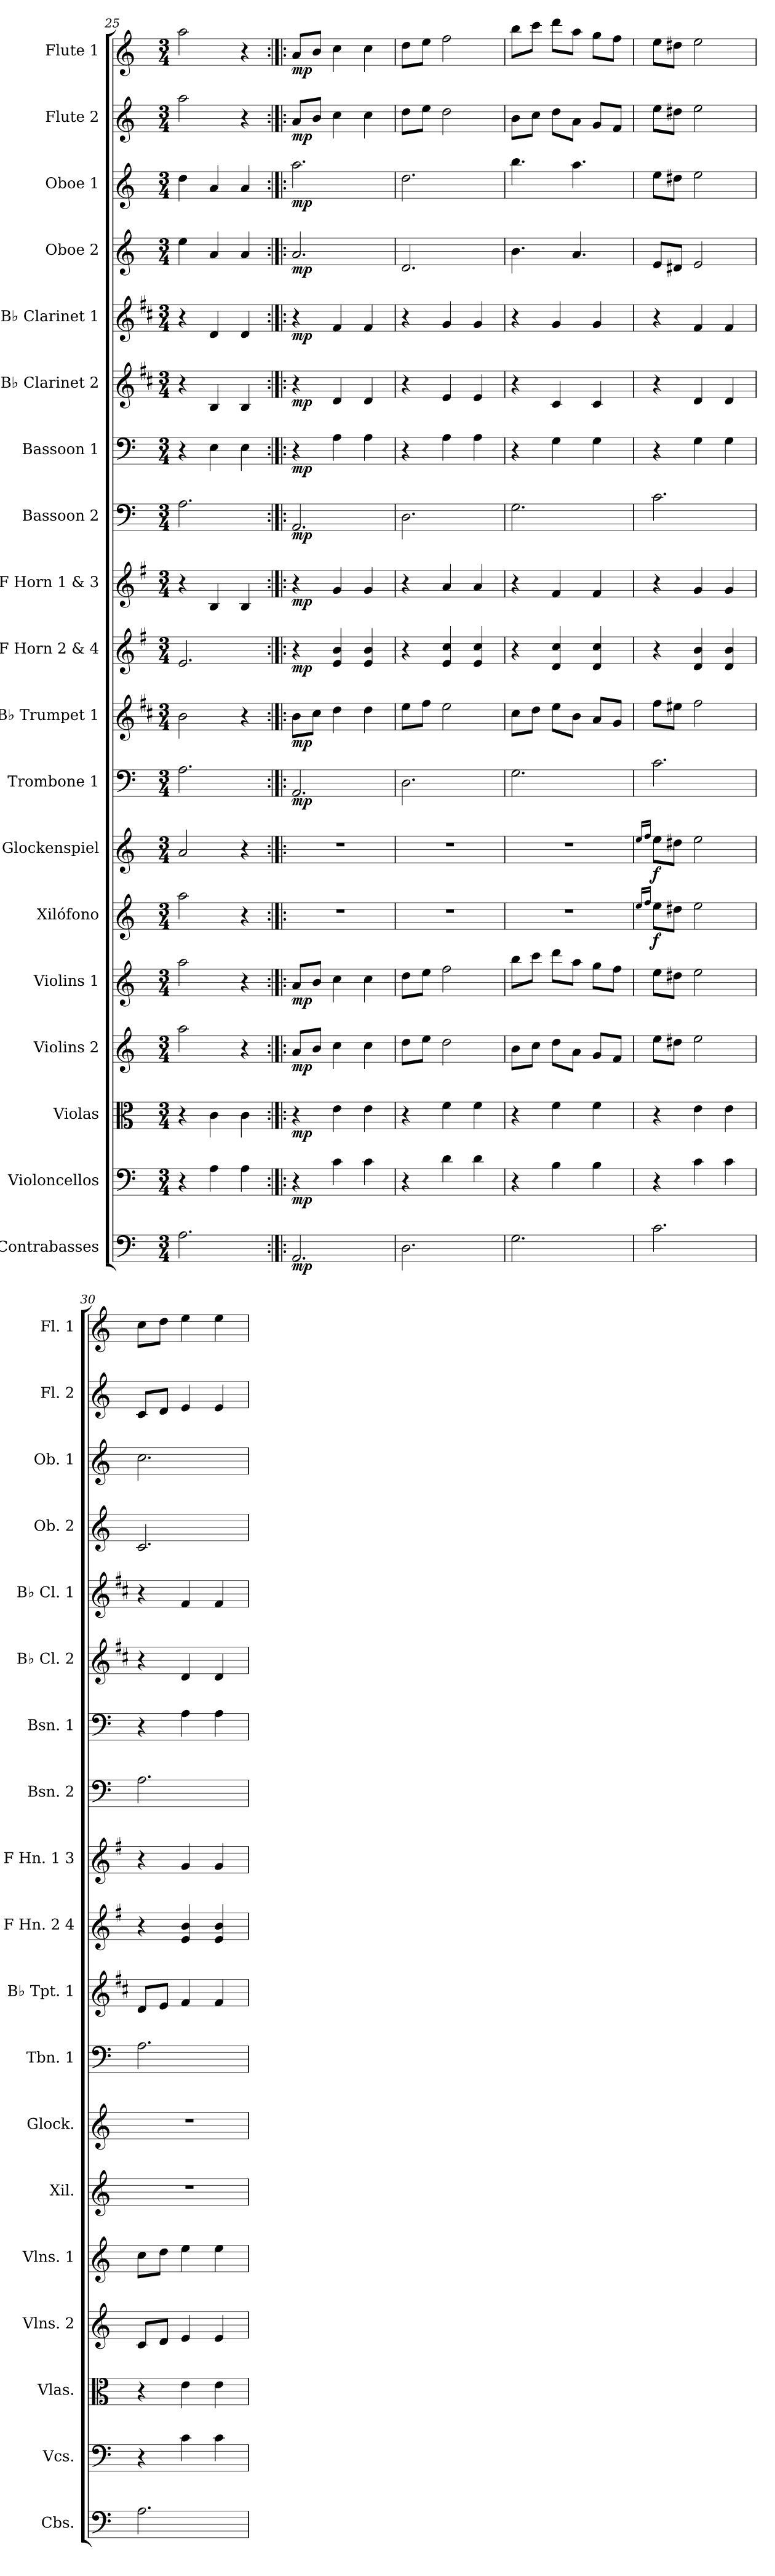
**kern	**dynam	**kern	**dynam	**kern	**dynam	**kern	**dynam	**kern	**dynam	**kern	**dynam	**kern	**dynam	**kern	**dynam	**kern	**dynam	**kern	**dynam	**kern	**dynam	**kern	**dynam	**kern	**dynam	**kern	**dynam	**kern	**dynam	**kern	**dynam	**kern	**dynam	**kern	**dynam	**kern	**dynam
*part19	*part19	*part18	*part18	*part17	*part17	*part16	*part16	*part15	*part15	*part14	*part14	*part13	*part13	*part12	*part12	*part11	*part11	*part10	*part10	*part9	*part9	*part8	*part8	*part7	*part7	*part6	*part6	*part5	*part5	*part4	*part4	*part3	*part3	*part2	*part2	*part1	*part1
*staff19	*staff19	*staff18	*staff18	*staff17	*staff17	*staff16	*staff16	*staff15	*staff15	*staff14	*staff14	*staff13	*staff13	*staff12	*staff12	*staff11	*staff11	*staff10	*staff10	*staff9	*staff9	*staff8	*staff8	*staff7	*staff7	*staff6	*staff6	*staff5	*staff5	*staff4	*staff4	*staff3	*staff3	*staff2	*staff2	*staff1	*staff1
*I"Contrabasses	*	*I"Violoncellos	*	*I"Violas	*	*I"Violins 2	*	*I"Violins 1	*	*I"Xilófono	*	*I"Glockenspiel	*	*I"Trombone 1	*	*I"B♭ Trumpet 1	*	*I"F Horn 2 &amp; 4	*	*I"F Horn 1 &amp; 3	*	*I"Bassoon 2	*	*I"Bassoon 1	*	*I"B♭ Clarinet 2	*	*I"B♭ Clarinet 1	*	*I"Oboe 2	*	*I"Oboe 1	*	*I"Flute 2	*	*I"Flute 1	*
*I'Cbs.	*	*I'Vcs.	*	*I'Vlas.	*	*I'Vlns. 2	*	*I'Vlns. 1	*	*I'Xil.	*	*I'Glock.	*	*I'Tbn. 1	*	*I'B♭ Tpt. 1	*	*I'F Hn. 2 4	*	*I'F Hn. 1 3	*	*I'Bsn. 2	*	*I'Bsn. 1	*	*I'B♭ Cl. 2	*	*I'B♭ Cl. 1	*	*I'Ob. 2	*	*I'Ob. 1	*	*I'Fl. 2	*	*I'Fl. 1	*
*clefF4	*	*clefF4	*	*clefC3	*	*clefG2	*	*clefG2	*	*clefG2	*	*clefG2	*	*clefF4	*	*clefG2	*	*clefG2	*	*clefG2	*	*clefF4	*	*clefF4	*	*clefG2	*	*clefG2	*	*clefG2	*	*clefG2	*	*clefG2	*	*clefG2	*
*ITrd7c12	*	*	*	*	*	*	*	*	*	*ITrd-7c-12	*	*ITrd-14c-24	*	*	*	*ITrd1c2	*	*ITrd4c7	*	*ITrd4c7	*	*	*	*	*	*ITrd1c2	*	*ITrd1c2	*	*	*	*	*	*	*	*	*
*k[]	*	*k[]	*	*k[]	*	*k[]	*	*k[]	*	*k[]	*	*k[]	*	*k[]	*	*k[]	*	*k[]	*	*k[]	*	*k[]	*	*k[]	*	*k[]	*	*k[]	*	*k[]	*	*k[]	*	*k[]	*	*k[]	*
*M3/4	*	*M3/4	*	*M3/4	*	*M3/4	*	*M3/4	*	*M3/4	*	*M3/4	*	*M3/4	*	*M3/4	*	*M3/4	*	*M3/4	*	*M3/4	*	*M3/4	*	*M3/4	*	*M3/4	*	*M3/4	*	*M3/4	*	*M3/4	*	*M3/4	*
=25	=25	=25	=25	=25	=25	=25	=25	=25	=25	=25	=25	=25	=25	=25	=25	=25	=25	=25	=25	=25	=25	=25	=25	=25	=25	=25	=25	=25	=25	=25	=25	=25	=25	=25	=25	=25	=25
2.AA\	.	4r	.	4r	.	2aa\	.	2aa\	.	2aaa\	.	2aaa/	.	2.A\	.	2a\	.	2.A/	.	4r	.	2.A\	.	4r	.	4r	.	4r	.	4ee\	.	4dd\	.	2aa\	.	2aa\	.
.	.	4A\	.	4c\	.	.	.	.	.	.	.	.	.	.	.	.	.	.	.	4E/	.	.	.	4E\	.	4A/	.	4c/	.	4a/	.	4a/	.	.	.	.	.
.	.	4A\	.	4c\	.	4r	.	4r	.	4r	.	4r	.	.	.	4r	.	.	.	4E/	.	.	.	4E\	.	4A/	.	4c/	.	4a/	.	4a/	.	4r	.	4r	.
!!LO:PB:g=z
=26:|!|:	=26:|!|:	=26:|!|:	=26:|!|:	=26:|!|:	=26:|!|:	=26:|!|:	=26:|!|:	=26:|!|:	=26:|!|:	=26:|!|:	=26:|!|:	=26:|!|:	=26:|!|:	=26:|!|:	=26:|!|:	=26:|!|:	=26:|!|:	=26:|!|:	=26:|!|:	=26:|!|:	=26:|!|:	=26:|!|:	=26:|!|:	=26:|!|:	=26:|!|:	=26:|!|:	=26:|!|:	=26:|!|:	=26:|!|:	=26:|!|:	=26:|!|:	=26:|!|:	=26:|!|:	=26:|!|:	=26:|!|:	=26:|!|:	=26:|!|:
!	!LO:DY:b	!	!LO:DY:b	!	!LO:DY:b	!	!LO:DY:b	!	!LO:DY:b	!	!	!	!	!	!LO:DY:b	!	!LO:DY:b	!	!LO:DY:b	!	!LO:DY:b	!	!LO:DY:b	!	!LO:DY:b	!	!LO:DY:b	!	!LO:DY:b	!	!LO:DY:b	!	!LO:DY:b	!	!LO:DY:b	!	!LO:DY:b
2.AAA/	mp	4r	mp	4r	mp	8a/L	mp	8a/L	mp	2.r	.	2.r	.	2.AA/	mp	8a\L	mp	4r	mp	4r	mp	2.AA/	mp	4r	mp	4r	mp	4r	mp	2.a/	mp	2.aa\	mp	8a/L	mp	8a/L	mp
.	.	.	.	.	.	8b/J	.	8b/J	.	.	.	.	.	.	.	8b\J	.	.	.	.	.	.	.	.	.	.	.	.	.	.	.	.	.	8b/J	.	8b/J	.
.	.	4c\	.	4e\	.	4cc\	.	4cc\	.	.	.	.	.	.	.	4cc\	.	4A/ 4e/	.	4c/	.	.	.	4A\	.	4c/	.	4e/	.	.	.	.	.	4cc\	.	4cc\	.
.	.	4c\	.	4e\	.	4cc\	.	4cc\	.	.	.	.	.	.	.	4cc\	.	4A/ 4e/	.	4c/	.	.	.	4A\	.	4c/	.	4e/	.	.	.	.	.	4cc\	.	4cc\	.
=27	=27	=27	=27	=27	=27	=27	=27	=27	=27	=27	=27	=27	=27	=27	=27	=27	=27	=27	=27	=27	=27	=27	=27	=27	=27	=27	=27	=27	=27	=27	=27	=27	=27	=27	=27	=27	=27
2.DD\	.	4r	.	4r	.	8dd\L	.	8dd\L	.	2.r	.	2.r	.	2.D\	.	8dd\L	.	4r	.	4r	.	2.D\	.	4r	.	4r	.	4r	.	2.d/	.	2.dd\	.	8dd\L	.	8dd\L	.
.	.	.	.	.	.	8ee\J	.	8ee\J	.	.	.	.	.	.	.	8ee\J	.	.	.	.	.	.	.	.	.	.	.	.	.	.	.	.	.	8ee\J	.	8ee\J	.
.	.	4d\	.	4f\	.	2dd\	.	2ff\	.	.	.	.	.	.	.	2dd\	.	4A/ 4f/	.	4d/	.	.	.	4A\	.	4d/	.	4f/	.	.	.	.	.	2dd\	.	2ff\	.
.	.	4d\	.	4f\	.	.	.	.	.	.	.	.	.	.	.	.	.	4A/ 4f/	.	4d/	.	.	.	4A\	.	4d/	.	4f/	.	.	.	.	.	.	.	.	.
=28	=28	=28	=28	=28	=28	=28	=28	=28	=28	=28	=28	=28	=28	=28	=28	=28	=28	=28	=28	=28	=28	=28	=28	=28	=28	=28	=28	=28	=28	=28	=28	=28	=28	=28	=28	=28	=28
2.GG\	.	4r	.	4r	.	8b\L	.	8bb\L	.	2.r	.	2.r	.	2.G\	.	8b\L	.	4r	.	4r	.	2.G\	.	4r	.	4r	.	4r	.	4.b\	.	4.bb\	.	8b\L	.	8bb\L	.
.	.	.	.	.	.	8cc\J	.	8ccc\J	.	.	.	.	.	.	.	8cc\J	.	.	.	.	.	.	.	.	.	.	.	.	.	.	.	.	.	8cc\J	.	8ccc\J	.
.	.	4B\	.	4f\	.	8dd\L	.	8ddd\L	.	.	.	.	.	.	.	8dd\L	.	4G/ 4f/	.	4B/	.	.	.	4G\	.	4B/	.	4f/	.	.	.	.	.	8dd\L	.	8ddd\L	.
.	.	.	.	.	.	8a\J	.	8aa\J	.	.	.	.	.	.	.	8a\J	.	.	.	.	.	.	.	.	.	.	.	.	.	4.a/	.	4.aa\	.	8a\J	.	8aa\J	.
.	.	4B\	.	4f\	.	8g/L	.	8gg\L	.	.	.	.	.	.	.	8g/L	.	4G/ 4f/	.	4B/	.	.	.	4G\	.	4B/	.	4f/	.	.	.	.	.	8g/L	.	8gg\L	.
.	.	.	.	.	.	8f/J	.	8ff\J	.	.	.	.	.	.	.	8f/J	.	.	.	.	.	.	.	.	.	.	.	.	.	.	.	.	.	8f/J	.	8ff\J	.
=29	=29	=29	=29	=29	=29	=29	=29	=29	=29	=29	=29	=29	=29	=29	=29	=29	=29	=29	=29	=29	=29	=29	=29	=29	=29	=29	=29	=29	=29	=29	=29	=29	=29	=29	=29	=29	=29
.	.	.	.	.	.	.	.	.	.	16qeee/LL	.	16qeeee/LL	.	.	.	.	.	.	.	.	.	.	.	.	.	.	.	.	.	.	.	.	.	.	.	.	.
.	.	.	.	.	.	.	.	.	.	16qfff/JJ	.	16qffff/JJ	.	.	.	.	.	.	.	.	.	.	.	.	.	.	.	.	.	.	.	.	.	.	.	.	.
!	!	!	!	!	!	!	!	!	!	!	!LO:DY:b	!	!LO:DY:b	!	!	!	!	!	!	!	!	!	!	!	!	!	!	!	!	!	!	!	!	!	!	!	!
2.C\	.	4r	.	4r	.	8ee\L	.	8ee\L	.	8eee\L	f	8eeee\L	f	2.c\	.	8ee\L	.	4r	.	4r	.	2.c\	.	4r	.	4r	.	4r	.	8e/L	.	8ee\L	.	8ee\L	.	8ee\L	.
.	.	.	.	.	.	8dd#X\J	.	8dd#X\J	.	8ddd#X\J	.	8dddd#X\J	.	.	.	8dd#X\J	.	.	.	.	.	.	.	.	.	.	.	.	.	8d#X/J	.	8dd#X\J	.	8dd#X\J	.	8dd#X\J	.
.	.	4c\	.	4e\	.	2ee\	.	2ee\	.	2eee\	.	2eeee\	.	.	.	2ee\	.	4G/ 4e/	.	4c/	.	.	.	4G\	.	4c/	.	4e/	.	2e/	.	2ee\	.	2ee\	.	2ee\	.
.	.	4c\	.	4e\	.	.	.	.	.	.	.	.	.	.	.	.	.	4G/ 4e/	.	4c/	.	.	.	4G\	.	4c/	.	4e/	.	.	.	.	.	.	.	.	.
=30	=30	=30	=30	=30	=30	=30	=30	=30	=30	=30	=30	=30	=30	=30	=30	=30	=30	=30	=30	=30	=30	=30	=30	=30	=30	=30	=30	=30	=30	=30	=30	=30	=30	=30	=30	=30	=30
2.AA\	.	4r	.	4r	.	8c/L	.	8cc\L	.	2.r	.	2.r	.	2.A\	.	8c/L	.	4r	.	4r	.	2.A\	.	4r	.	4r	.	4r	.	2.c/	.	2.cc\	.	8c/L	.	8cc\L	.
.	.	.	.	.	.	8d/J	.	8dd\J	.	.	.	.	.	.	.	8d/J	.	.	.	.	.	.	.	.	.	.	.	.	.	.	.	.	.	8d/J	.	8dd\J	.
.	.	4c\	.	4e\	.	4e/	.	4ee\	.	.	.	.	.	.	.	4e/	.	4A/ 4e/	.	4c/	.	.	.	4A\	.	4c/	.	4e/	.	.	.	.	.	4e/	.	4ee\	.
.	.	4c\	.	4e\	.	4e/	.	4ee\	.	.	.	.	.	.	.	4e/	.	4A/ 4e/	.	4c/	.	.	.	4A\	.	4c/	.	4e/	.	.	.	.	.	4e/	.	4ee\	.
=	=	=	=	=	=	=	=	=	=	=	=	=	=	=	=	=	=	=	=	=	=	=	=	=	=	=	=	=	=	=	=	=	=	=	=	=	=
*-	*-	*-	*-	*-	*-	*-	*-	*-	*-	*-	*-	*-	*-	*-	*-	*-	*-	*-	*-	*-	*-	*-	*-	*-	*-	*-	*-	*-	*-	*-	*-	*-	*-	*-	*-	*-	*-
